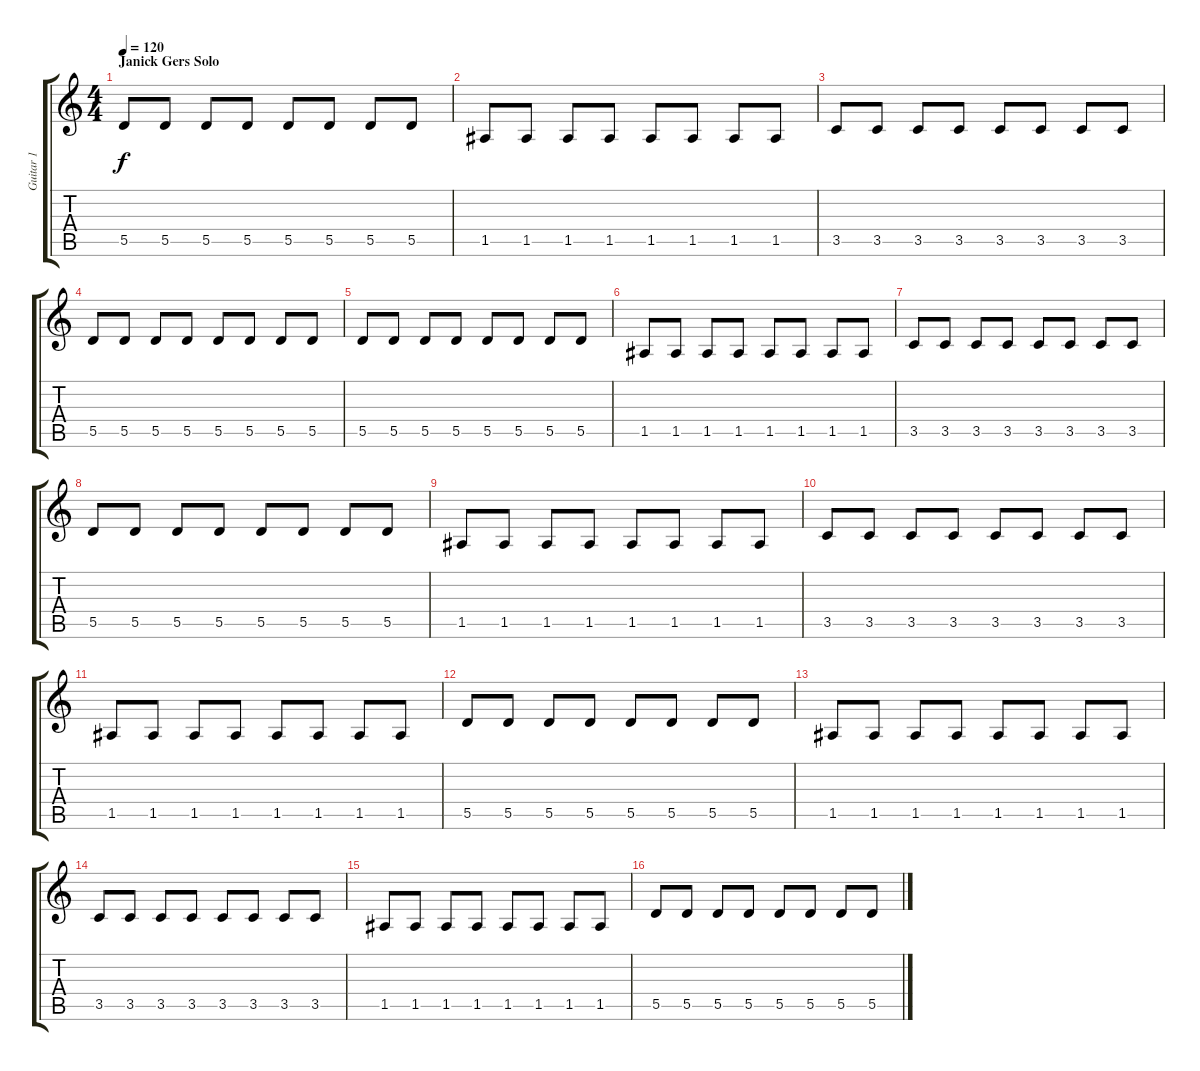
\track ("Guitar 1" "Guitar 1") {instrument acousticguitarnylon}
\staff {score tabs}
\tuning (E4 B3 G3 D3 A2 E2) {hide}
\ts (4 4)
\section ("" "Janick Gers Solo")
\tempo 120
\clef g2
\ks c
5.5.8{dy f instrument distortionguitar} 5.5.8 5.5.8 5.5.8 5.5.8 5.5.8 5.5.8 5.5.8 |
1.5.8 1.5.8 1.5.8 1.5.8 1.5.8 1.5.8 1.5.8 1.5.8 |
3.5.8 3.5.8 3.5.8 3.5.8 3.5.8 3.5.8 3.5.8 3.5.8 |
5.5.8 5.5.8 5.5.8 5.5.8 5.5.8 5.5.8 5.5.8 5.5.8 |
5.5.8 5.5.8 5.5.8 5.5.8 5.5.8 5.5.8 5.5.8 5.5.8 |
1.5.8 1.5.8 1.5.8 1.5.8 1.5.8 1.5.8 1.5.8 1.5.8 |
3.5.8 3.5.8 3.5.8 3.5.8 3.5.8 3.5.8 3.5.8 3.5.8 |
5.5.8 5.5.8 5.5.8 5.5.8 5.5.8 5.5.8 5.5.8 5.5.8 |
1.5.8 1.5.8 1.5.8 1.5.8 1.5.8 1.5.8 1.5.8 1.5.8 |
3.5.8 3.5.8 3.5.8 3.5.8 3.5.8 3.5.8 3.5.8 3.5.8 |
1.5.8 1.5.8 1.5.8 1.5.8 1.5.8 1.5.8 1.5.8 1.5.8 |
5.5.8 5.5.8 5.5.8 5.5.8 5.5.8 5.5.8 5.5.8 5.5.8 |
1.5.8 1.5.8 1.5.8 1.5.8 1.5.8 1.5.8 1.5.8 1.5.8 |
3.5.8 3.5.8 3.5.8 3.5.8 3.5.8 3.5.8 3.5.8 3.5.8 |
1.5.8 1.5.8 1.5.8 1.5.8 1.5.8 1.5.8 1.5.8 1.5.8 |
5.5.8 5.5.8 5.5.8 5.5.8 5.5.8 5.5.8 5.5.8 5.5.8
